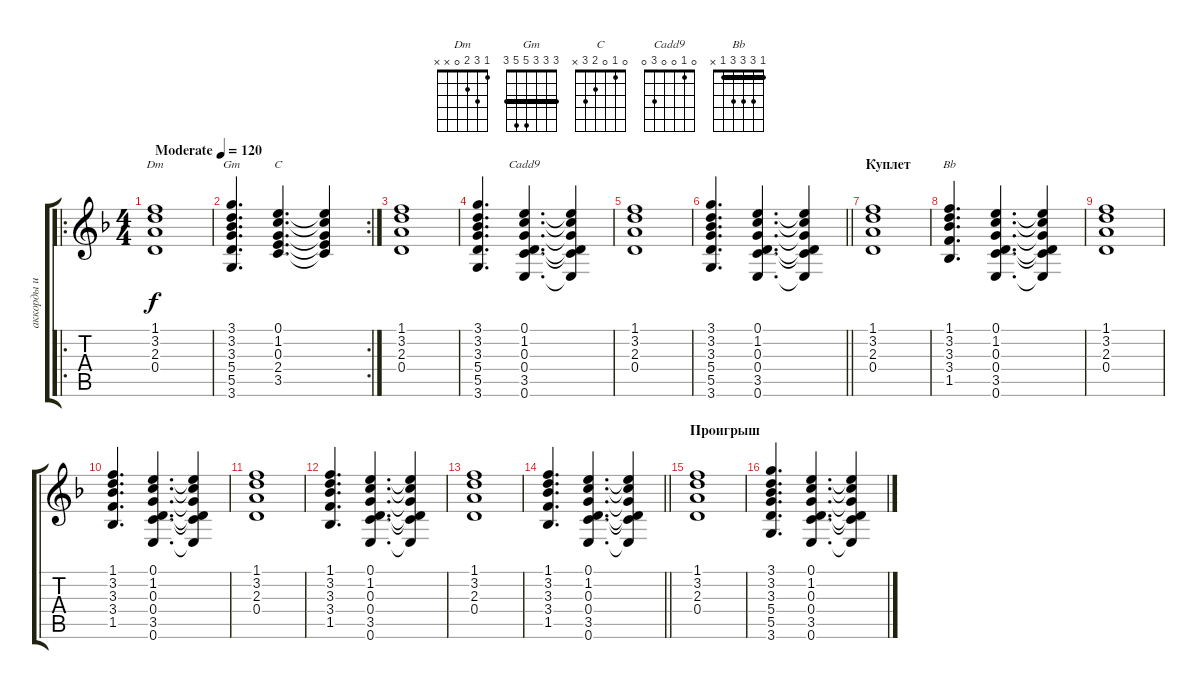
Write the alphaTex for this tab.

\track ("аккорды и соло" "аккорды и ") {instrument acousticguitarsteel}
\staff {score tabs}
\tuning (E4 B3 G3 D3 A2 E2) {hide}
\chord ("Dm" 1 3 2 0 x x)
\chord ("Gm" 3 3 3 5 5 3) {barre 3}
\chord ("C" 0 1 0 2 3 x)
\chord ("Cadd9" 0 1 0 0 3 0)
\chord ("Bb" 1 3 3 3 1 x) {barre 1}
\ro
\ts (4 4)
\tempo (120 "Moderate")
\clef g2
\ks f
(1.1 3.2 2.3 0.4).1{ch "Dm" dy f instrument acousticguitarsteel} |
\rc 2
(3.1 3.2 3.3 5.4 5.5 3.6).4{d ch "Gm"} (0.1 1.2 0.3 2.4 3.5).4{d ch "C"} (0.1{t} 1.2{t} 0.3{t} 2.4{t} 3.5{t}).4 |
(1.1 3.2 2.3 0.4).1 |
(3.1 3.2 3.3 5.4 5.5 3.6).4{d} (0.1 1.2 0.3 0.4 3.5 0.6).4{d ch "Cadd9"} (0.1{t} 1.2{t} 0.3{t} 0.4{t} 3.5{t} 0.6{t}).4 |
(1.1 3.2 2.3 0.4).1{volume 16} |
\barLineRight lightlight
(3.1 3.2 3.3 5.4 5.5 3.6).4{d} (0.1 1.2 0.3 0.4 3.5 0.6).4{d} (0.1{t} 1.2{t} 0.3{t} 0.4{t} 3.5{t} 0.6{t}).4 |
\section ("" "Куплет")
(1.1 3.2 2.3 0.4).1{volume 12} |
(1.1 3.2 3.3 3.4 1.5).4{d ch "Bb"} (0.1 1.2 0.3 0.4 3.5 0.6).4{d} (0.1{t} 1.2{t} 0.3{t} 0.4{t} 3.5{t} 0.6{t}).4 |
(1.1 3.2 2.3 0.4).1 |
(1.1 3.2 3.3 3.4 1.5).4{d} (0.1 1.2 0.3 0.4 3.5 0.6).4{d} (0.1{t} 1.2{t} 0.3{t} 0.4{t} 3.5{t} 0.6{t}).4 |
(1.1 3.2 2.3 0.4).1 |
(1.1 3.2 3.3 3.4 1.5).4{d} (0.1 1.2 0.3 0.4 3.5 0.6).4{d} (0.1{t} 1.2{t} 0.3{t} 0.4{t} 3.5{t} 0.6{t}).4 |
(1.1 3.2 2.3 0.4).1 |
\barLineRight lightlight
(1.1 3.2 3.3 3.4 1.5).4{d} (0.1 1.2 0.3 0.4 3.5 0.6).4{d} (0.1{t} 1.2{t} 0.3{t} 0.4{t} 3.5{t} 0.6{t}).4 |
\section ("" "Проигрыш")
(1.1 3.2 2.3 0.4).1 |
(3.1 3.2 3.3 5.4 5.5 3.6).4{d} (0.1 1.2 0.3 0.4 3.5 0.6).4{d} (0.1{t} 1.2{t} 0.3{t} 0.4{t} 3.5{t} 0.6{t}).4
